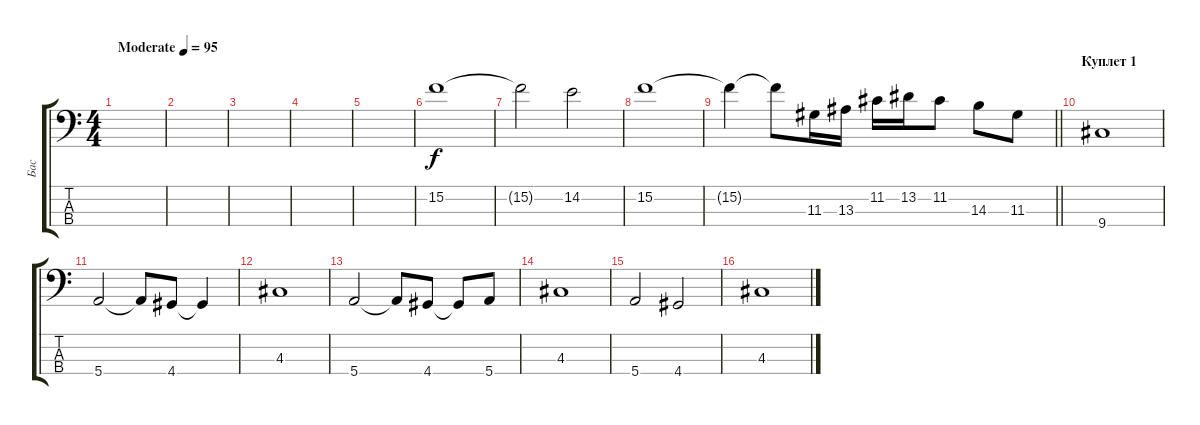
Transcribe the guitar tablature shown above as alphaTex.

\track ("Бас" "Бас") {instrument electricbassfinger}
\staff {score tabs}
\tuning (G2 D2 A1 E1) {hide}
\ts (4 4)
\tempo (95 "Moderate")
\clef f4
\ks c
|
|
|
|
|
15.2.1 |
15.2{t}.2 14.2.2 |
15.2.1 |
\barLineRight lightlight
15.2{t}.4 15.2{t}.8 11.3.16 13.3.16 11.2.16 13.2.16 11.2.8 14.3.8 11.3.8 |
\section ("" "Куплет 1")
9.4.1 |
5.4.2 5.4{t}.8 4.4.8 4.4{t}.4 |
4.3.1 |
5.4.2 5.4{t}.8 4.4.8 4.4{t}.8 5.4.8 |
4.3.1 |
5.4.2 4.4.2 |
4.3.1
